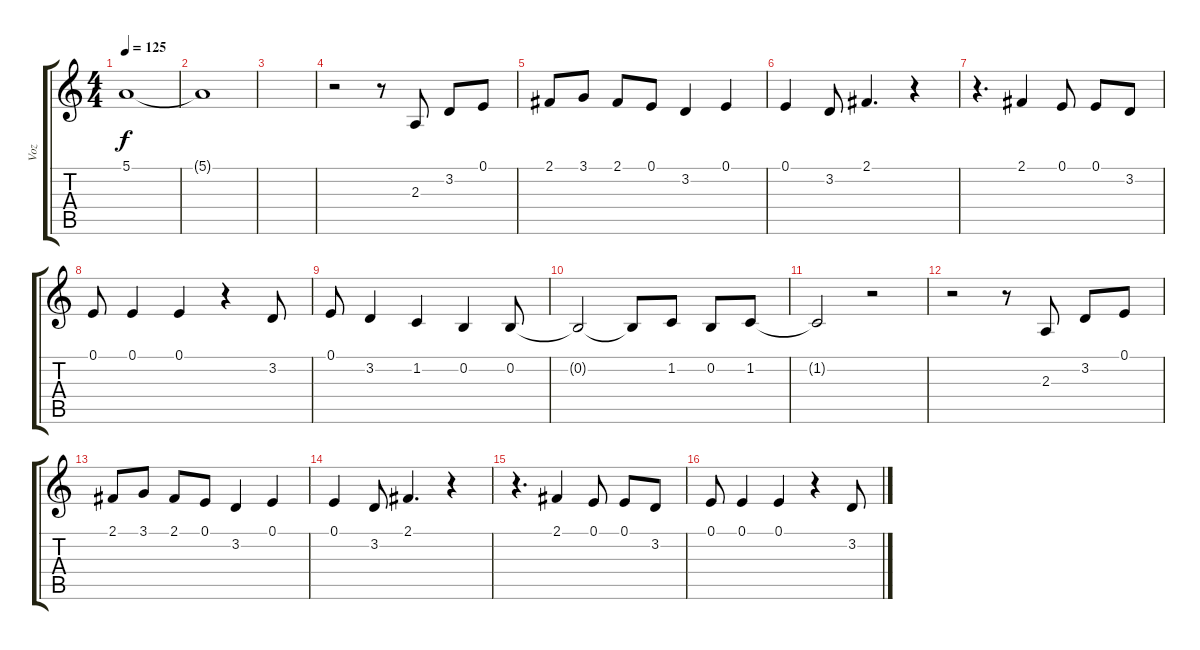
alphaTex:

\track ("Voz" "Voz") {instrument lead6voice}
\staff {score tabs}
\tuning (E4 B3 G3 D3 A2 E2) {hide}
\ts (4 4)
\tempo 125
\clef g2
\ks c
5.1{t}.1{dy f} |
5.1{t}.1 |
|
r.2 r.8 2.3.8 3.2.8 0.1.8 |
2.1.8 3.1.8 2.1.8 0.1.8 3.2.4 0.1.4 |
0.1.4 3.2.8 2.1.4{d} r.4 |
r.4{d} 2.1.4 0.1.8 0.1.8 3.2.8 |
0.1.8 0.1.4 0.1.4 r.4 3.2.8 |
0.1.8 3.2.4 1.2.4 0.2.4 0.2.8 |
0.2{t}.2 0.2{t}.8 1.2.8 0.2.8 1.2.8 |
1.2{t}.2 r.2 |
r.2 r.8 2.3.8 3.2.8 0.1.8 |
2.1.8 3.1.8 2.1.8 0.1.8 3.2.4 0.1.4 |
0.1.4 3.2.8 2.1.4{d} r.4 |
r.4{d} 2.1.4 0.1.8 0.1.8 3.2.8 |
0.1.8 0.1.4 0.1.4 r.4 3.2.8
